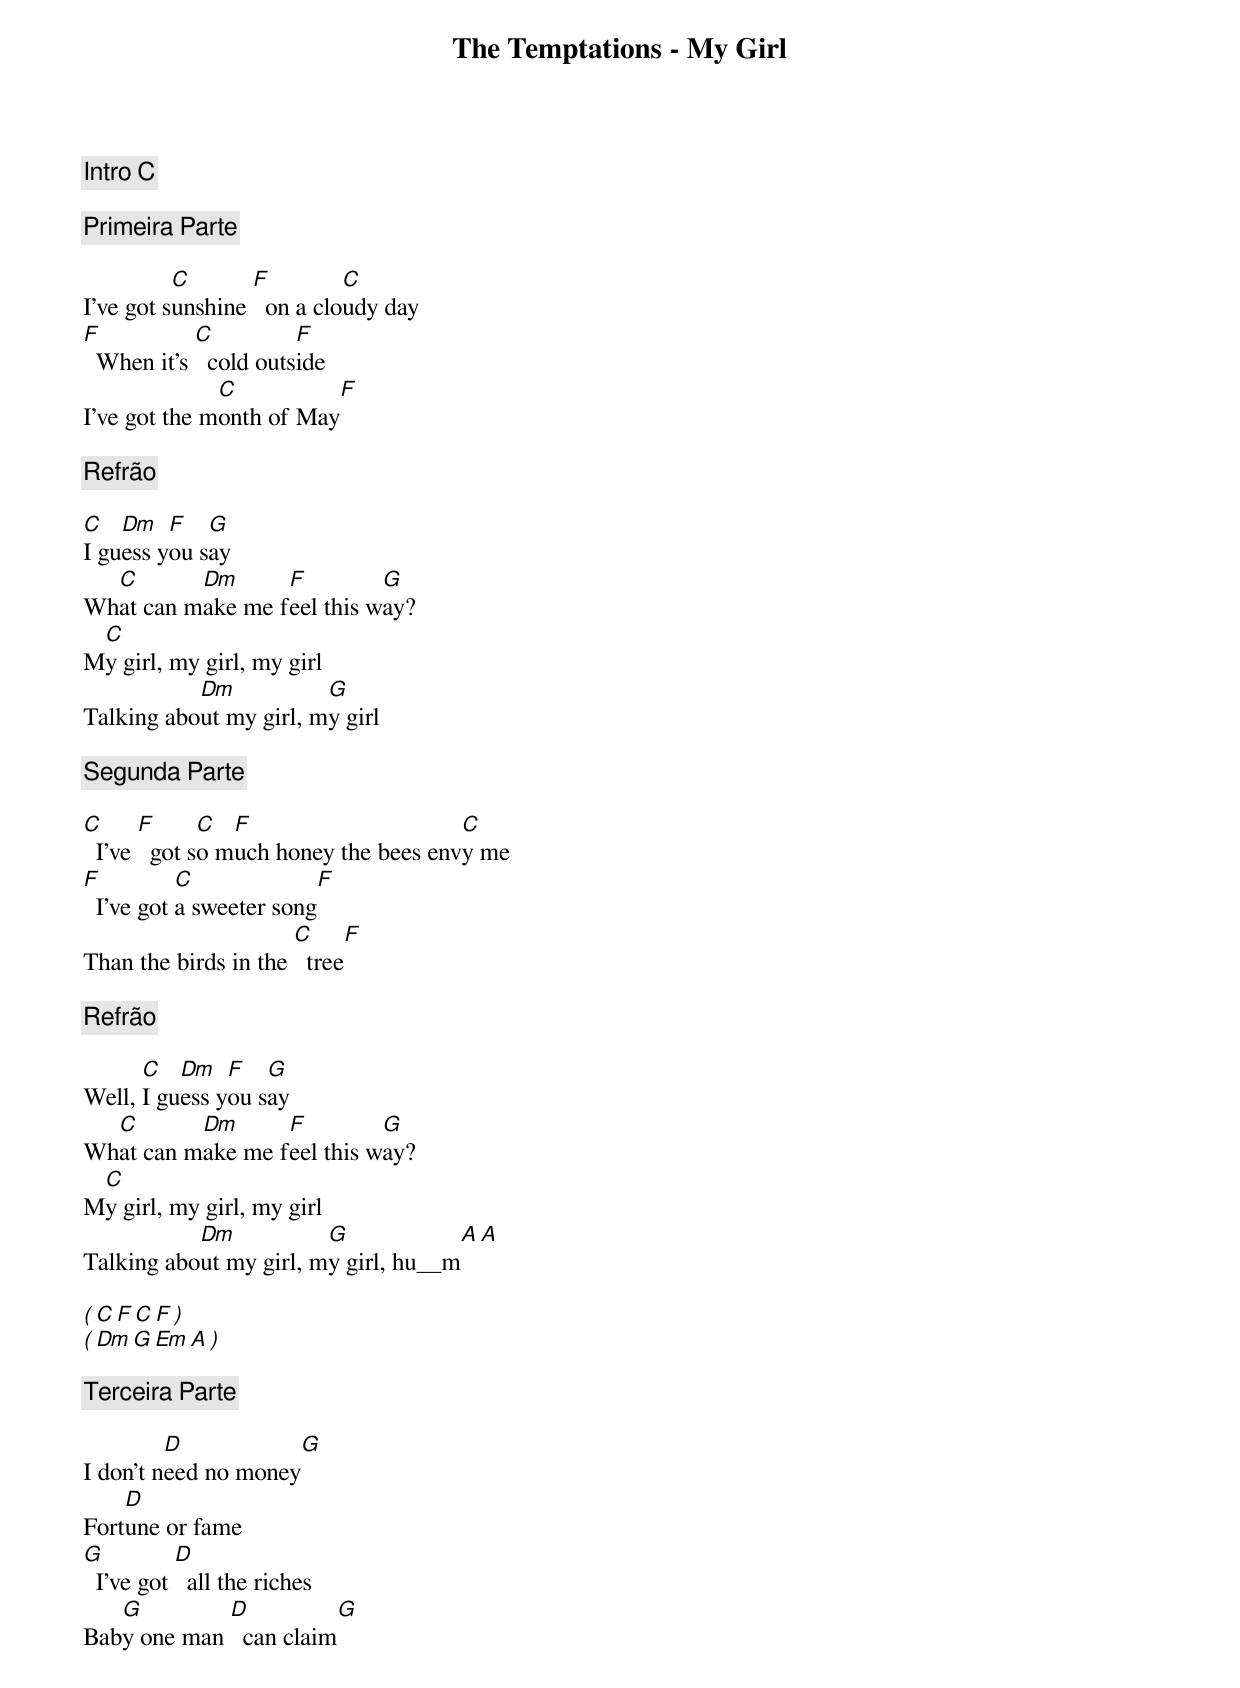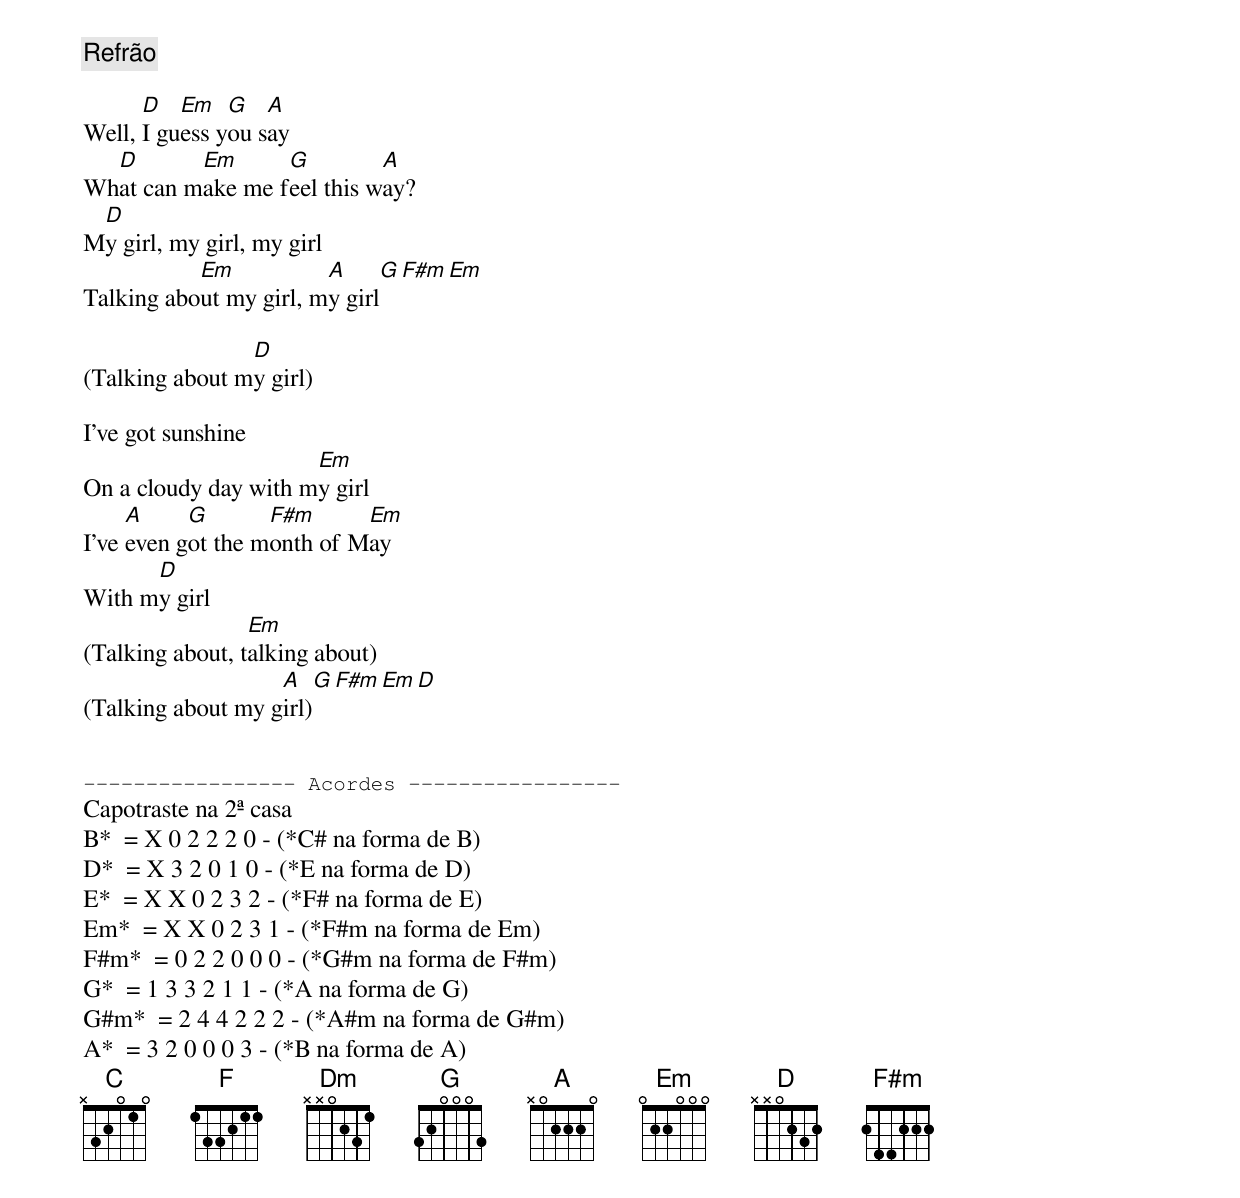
The Temptations - My Girl

[Intro] C

[Primeira Parte]

          C       F         C
I've got sunshine   on a cloudy day
F           C          F
  When it's   cold outside
              C           F
I've got the month of May

[Refrão]

C   Dm   F   G
I guess you say
  C       Dm      F         G
What can make me feel this way?
 C
My girl, my girl, my girl
           Dm           G
Talking about my girl, my girl

[Segunda Parte]

C      F      C  F                     C
  I've   got so much honey the bees envy me
F          C              F
  I've got a sweeter song
                      C      F
Than the birds in the   tree

[Refrão]

      C   Dm   F   G
Well, I guess you say
  C       Dm      F         G
What can make me feel this way?
 C
My girl, my girl, my girl
           Dm           G             A A
Talking about my girl, my girl, hu__m

( C  F  C  F )
( Dm  G  Em  A )

[Terceira Parte]

         D            G
I don't need no money
    D
Fortune or fame
G          D
  I've got   all the riches
   G         D           G
Baby one man   can claim

[Refrão]

      D   Em   G   A
Well, I guess you say
  D       Em      G         A
What can make me feel this way?
 D
My girl, my girl, my girl
           Em           A      G  F#m  Em
Talking about my girl, my girl

                D
(Talking about my girl)

I've got sunshine
                      Em
On a cloudy day with my girl
     A     G       F#m      Em
I've even got the month of May
      D
With my girl
                 Em
(Talking about, talking about)
                   A   G  F#m  Em  D
(Talking about my girl)


----------------- Acordes -----------------
Capotraste na 2ª casa
B*  = X 0 2 2 2 0 - (*C# na forma de B)
D*  = X 3 2 0 1 0 - (*E na forma de D)
E*  = X X 0 2 3 2 - (*F# na forma de E)
Em*  = X X 0 2 3 1 - (*F#m na forma de Em)
F#m*  = 0 2 2 0 0 0 - (*G#m na forma de F#m)
G*  = 1 3 3 2 1 1 - (*A na forma de G)
G#m*  = 2 4 4 2 2 2 - (*A#m na forma de G#m)
A*  = 3 2 0 0 0 3 - (*B na forma de A)
